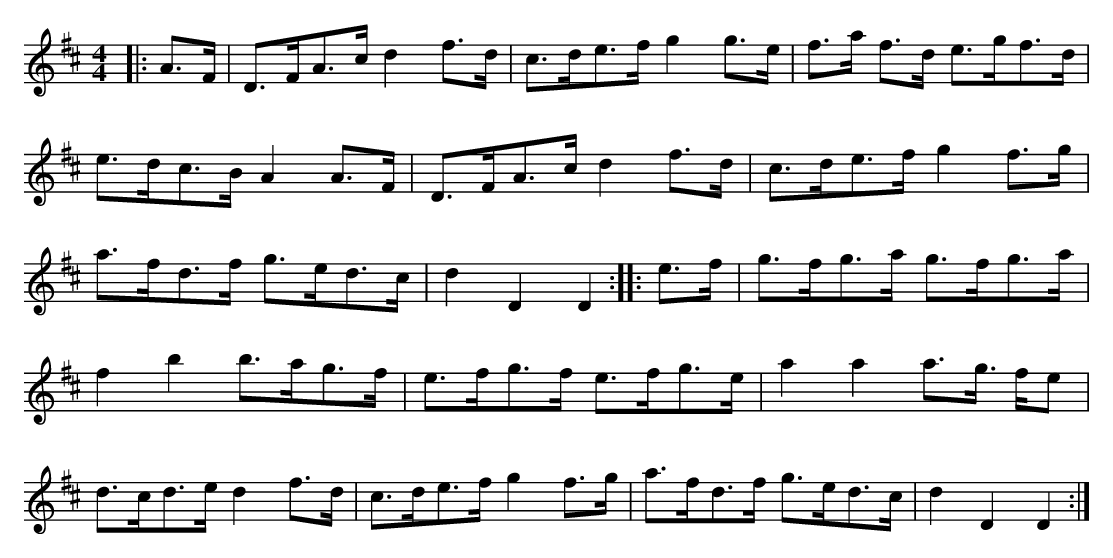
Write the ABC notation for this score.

X:1
M:4/4
K:D
|:A>F|D>FA>c d2 f>d|c>de>f g2 g>e|f>a f>d e>gf>d|
e>dc>B A2 A>F|D>FA>c d2 f>d|c>de>f g2 f>g|
a>fd>f g>ed>c|d2 D2 D2:|:e>f|g>fg>a g>fg>a|
f2 b2 b>ag>f|e>fg>f e>fg>e|a2 a2 a>g >fe|
d>cd>e d2 f>d|c>de>f g2 f>g|a>fd>f g>ed>c|d2 D2 D2:|
